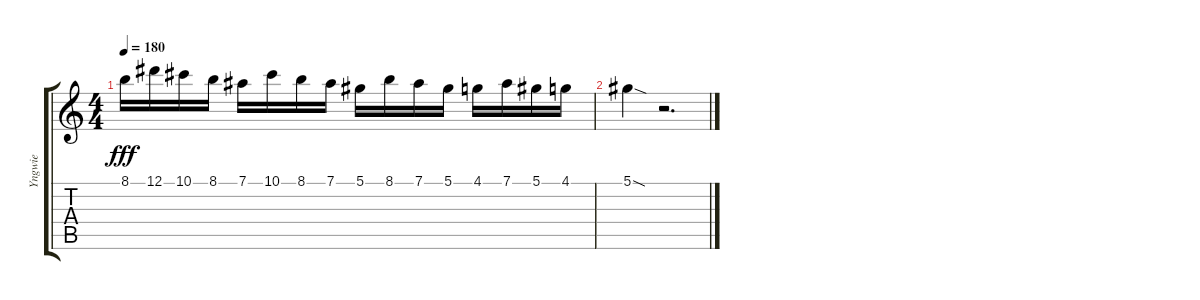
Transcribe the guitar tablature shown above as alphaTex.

\track ("Yngwie" "Yngwie") {instrument acousticguitarnylon}
\staff {score tabs}
\tuning (Eb4 Bb3 Gb3 Db3 Ab2 Eb2) {hide}
\ts (4 4)
\tempo 180
\clef g2
\ks c
8.1.16{dy fff} 12.1.16 10.1.16 8.1.16 7.1.16 10.1.16 8.1.16 7.1.16 5.1.16 8.1.16 7.1.16 5.1.16 4.1.16 7.1.16 5.1.16 4.1.16 |
5.1{sod}.4 r.2{d}
